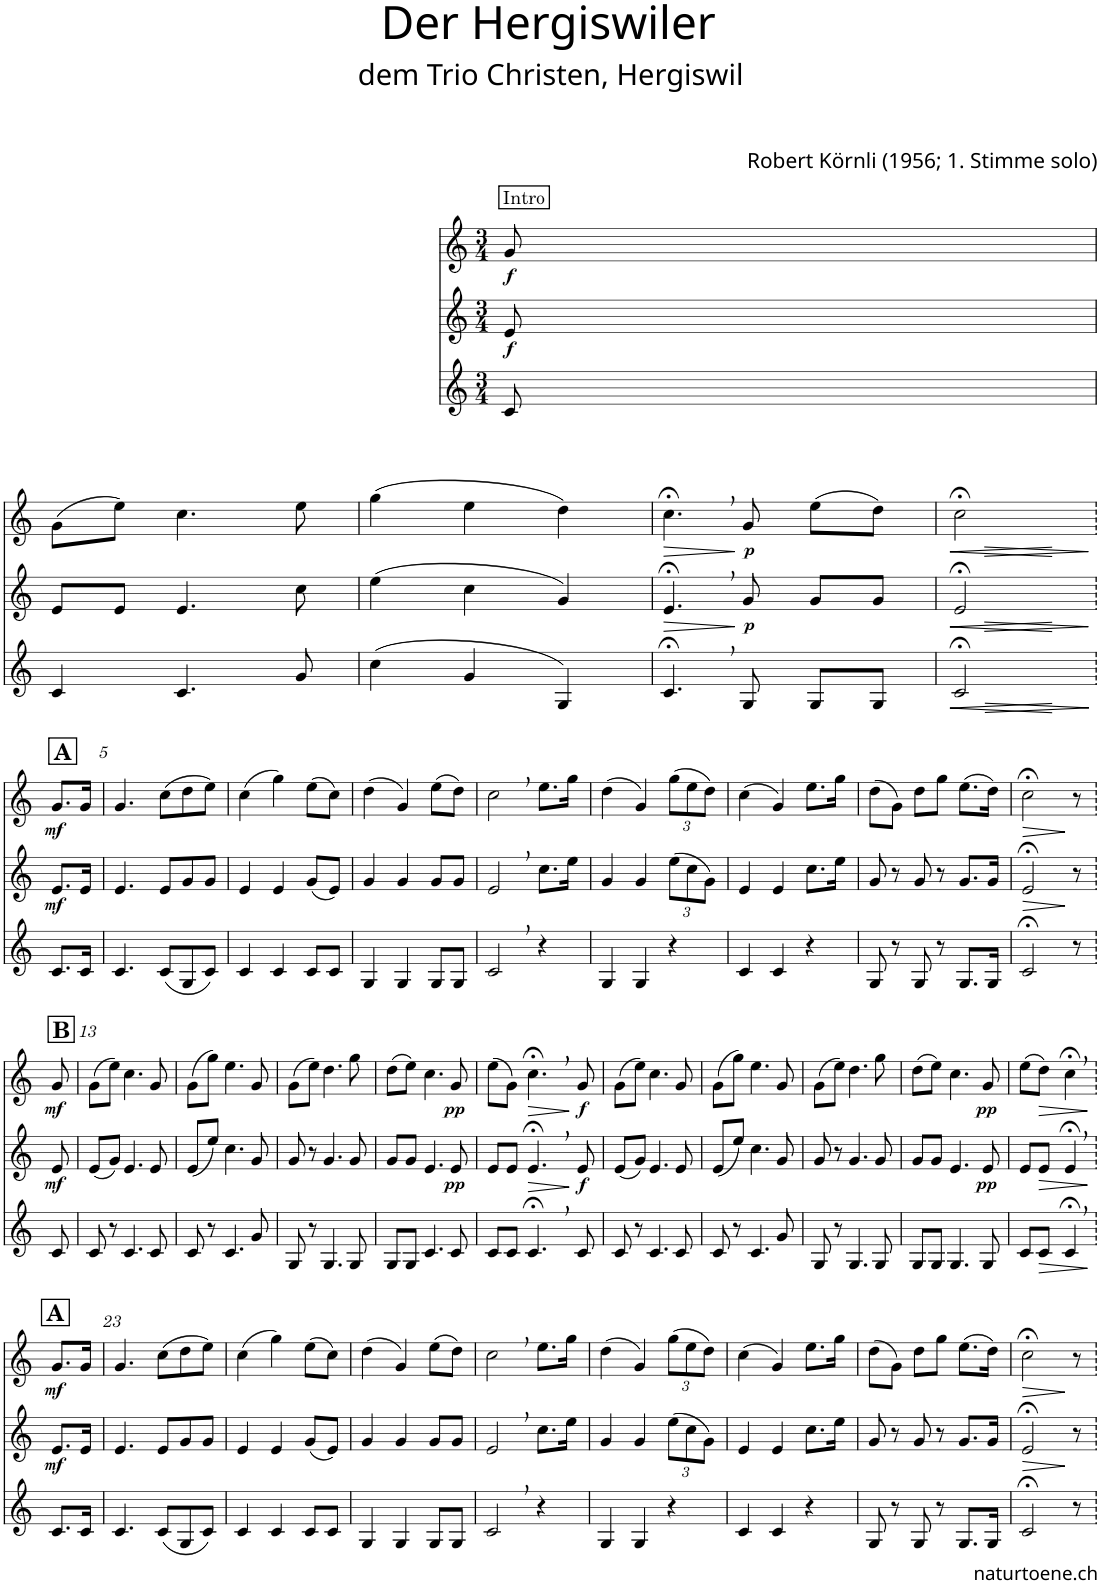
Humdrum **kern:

**kern	**dynam	**kern	**dynam	**kern	**dynam
*part3	*part3	*part2	*part2	*part1	*part1
*staff3	*staff3	*staff2	*staff2	*staff1	*staff1
*I"Alphorn	*	*I"Alphorn	*	*I"Alphorn	*
*clefG2	*	*clefG2	*	*clefG2	*
*Trd4c6	*	*Trd4c6	*	*Trd4c6	*
*k[]	*	*k[]	*	*k[]	*
*M3/4	*	*M3/4	*	*M3/4	*
!!LO:REH:place=s1:a:cj:fs=11:t=Intro
=	=	=	=	=	=
!	!	!	!LO:DY:b	!	!LO:DY:b
8c/	.	8e/	f	8g/	f
!!LO:LB:g=z
=1	=1	=1	=1	=1	=1
4c/	.	8e/L	.	(8g\L	.
.	.	8e/J	.	8ee\J)	.
4.c/	.	4.e/	.	4.cc\	.
8g/	.	8cc\	.	8ee\	.
=2	=2	=2	=2	=2	=2
(4cc\	.	(4ee\	.	(4gg\	.
4g/	.	4cc\	.	4ee\	.
4G/)	.	4g/)	.	4dd\)	.
=3	=3	=3	=3	=3	=3
!	!	!	!LO:HP:b	!	!LO:HP:b
4.c;</	.	4.e;</	>	4.cc;<\	>
!	!	!	!LO:DY:n=1:b	!	!LO:DY:n=1:b
8G/	.	8g/	] p	8g/	] p
8G/L	.	8g/L	.	(8ee\L	.
8G/J	.	8g/J	.	8dd\J)	.
=4	=4	=4	=4	=4	=4
!	!LO:HP:b	!	!	!	!
!	!LO:HP:n=1:b	!	!LO:HP:b	!	!
!	!	!	!LO:HP:n=1:b	!	!LO:HP:b
!	!	!	!	!	!LO:HP:n=1:b
2c;</	< >	2e;</	< >	2cc;<\	< >
.	[	.	[	.	[
!!LO:LB:g=z
=4X1	=4X1	=4X1	=4X1	=4X1	=4X1
!!LO:REH:place=s1:a:B:cj:fs=14:t=A
!	!	!	!LO:DY:b	!	!LO:DY:b
8.c/L	.	8.e/L	mf	8.g/L	mf
16c/Jk	]	16e/Jk	]	16g/Jk	]
=5	=5	=5	=5	=5	=5
4.c/	.	4.e/	.	4.g/	.
(8c/L	.	8e/L	.	(8cc\L	.
8G/	.	8g/	.	8dd\	.
8c/J)	.	8g/J	.	8ee\J)	.
=6	=6	=6	=6	=6	=6
4c/	.	4e/	.	(4cc\	.
4c/	.	4e/	.	4gg\)	.
8c/L	.	(8g/L	.	(8ee\L	.
8c/J	.	8e/J)	.	8cc\J)	.
=7	=7	=7	=7	=7	=7
4G/	.	4g/	.	(4dd\	.
4G/	.	4g/	.	4g/)	.
8G/L	.	8g/L	.	(8ee\L	.
8G/J	.	8g/J	.	8dd\J)	.
=8	=8	=8	=8	=8	=8
2c,/	.	2e,/	.	2cc,\	.
4r	.	8.cc\L	.	8.ee\L	.
.	.	16ee\Jk	.	16gg\Jk	.
=9	=9	=9	=9	=9	=9
4G/	.	4g/	.	(4dd\	.
4G/	.	4g/	.	4g/)	.
*	*	*Xbrackettup	*	*Xbrackettup	*
4r	.	(12ee\L	.	(12gg\L	.
.	.	12cc\	.	12ee\	.
.	.	12g\J)	.	12dd\J)	.
=10	=10	=10	=10	=10	=10
4c/	.	4e/	.	(4cc\	.
4c/	.	4e/	.	4g/)	.
4r	.	8.cc\L	.	8.ee\L	.
.	.	16ee\Jk	.	16gg\Jk	.
=11	=11	=11	=11	=11	=11
8G/	.	8g/	.	(8dd\L	.
8r	.	8r	.	8g\J)	.
8G/	.	8g/	.	8dd\L	.
8r	.	8r	.	8gg\J	.
8.G/L	.	8.g/L	.	(8.ee\L	.
16G/Jk	.	16g/Jk	.	16dd\Jk)	.
=12	=12	=12	=12	=12	=12
!	!	!	!LO:HP:b	!	!LO:HP:b
2c;</	.	2e;</	>	2cc;<\	>
8r	.	8r	]	8r	]
!!LO:LB:g=z
=12X2	=12X2	=12X2	=12X2	=12X2	=12X2
!!LO:REH:place=s1:a:B:cj:fs=14:t=B
!	!	!	!LO:DY:b	!	!LO:DY:b
8c/	.	8e/	mf	8g/	mf
=13	=13	=13	=13	=13	=13
8c/	.	(8e/L	.	(8g\L	.
8r	.	8g/J)	.	8ee\J)	.
4.c/	.	4.e/	.	4.cc\	.
8c/	.	8e/	.	8g/	.
=14	=14	=14	=14	=14	=14
8c/	.	(8e/L	.	(8g\L	.
8r	.	8ee/J)	.	8gg\J)	.
4.c/	.	4.cc\	.	4.ee\	.
8g/	.	8g/	.	8g/	.
=15	=15	=15	=15	=15	=15
8G/	.	8g/	.	(8g\L	.
8r	.	8r	.	8ee\J)	.
4.G/	.	4.g/	.	4.dd\	.
8G/	.	8g/	.	8gg\	.
=16	=16	=16	=16	=16	=16
8G/L	.	8g/L	.	(8dd\L	.
8G/J	.	8g/J	.	8ee\J)	.
4.c/	.	4.e/	.	4.cc\	.
!	!	!	!LO:DY:b	!	!LO:DY:b
8c/	.	8e/	pp	8g/	pp
=17	=17	=17	=17	=17	=17
8c/L	.	8e/L	.	(8ee\L	.
8c/J	.	8e/J	.	8g\J)	.
!	!	!	!LO:HP:b	!	!LO:HP:b
4.c;<,/	.	4.e;<,/	>	4.cc;<,\	>
!	!	!	!LO:DY:n=1:b	!	!LO:DY:n=1:b
8c/	.	8e/	] f	8g/	] f
=18	=18	=18	=18	=18	=18
8c/	.	(8e/L	.	(8g\L	.
8r	.	8g/J)	.	8ee\J)	.
4.c/	.	4.e/	.	4.cc\	.
8c/	.	8e/	.	8g/	.
=19	=19	=19	=19	=19	=19
8c/	.	(8e/L	.	(8g\L	.
8r	.	8ee/J)	.	8gg\J)	.
4.c/	.	4.cc\	.	4.ee\	.
8g/	.	8g/	.	8g/	.
=20	=20	=20	=20	=20	=20
8G/	.	8g/	.	(8g\L	.
8r	.	8r	.	8ee\J)	.
4.G/	.	4.g/	.	4.dd\	.
8G/	.	8g/	.	8gg\	.
=21	=21	=21	=21	=21	=21
8G/L	.	8g/L	.	(8dd\L	.
8G/J	.	8g/J	.	8ee\J)	.
4.G/	.	4.e/	.	4.cc\	.
!	!	!	!LO:DY:b	!	!LO:DY:b
8G/	.	8e/	pp	8g/	pp
=22	=22	=22	=22	=22	=22
8c/L	.	8e/L	.	(8ee\L	.
!	!LO:HP:b	!	!LO:HP:b	!	!LO:HP:b
8c/J	>	8e/J	>	8dd\J)	>
4c;<,/	.	4e;<,/	.	4cc;<,\	.
.	]	.	]	.	]
!!LO:LB:g=z
=22X3	=22X3	=22X3	=22X3	=22X3	=22X3
!!LO:REH:place=s1:a:B:cj:fs=14:t=A
!	!	!	!LO:DY:b	!	!LO:DY:b
8.c/L	.	8.e/L	mf	8.g/L	mf
16c/Jk	.	16e/Jk	.	16g/Jk	.
=23	=23	=23	=23	=23	=23
4.c/	.	4.e/	.	4.g/	.
(8c/L	.	8e/L	.	(8cc\L	.
8G/	.	8g/	.	8dd\	.
8c/J)	.	8g/J	.	8ee\J)	.
=24	=24	=24	=24	=24	=24
4c/	.	4e/	.	(4cc\	.
4c/	.	4e/	.	4gg\)	.
8c/L	.	(8g/L	.	(8ee\L	.
8c/J	.	8e/J)	.	8cc\J)	.
=25	=25	=25	=25	=25	=25
4G/	.	4g/	.	(4dd\	.
4G/	.	4g/	.	4g/)	.
8G/L	.	8g/L	.	(8ee\L	.
8G/J	.	8g/J	.	8dd\J)	.
=26	=26	=26	=26	=26	=26
2c,/	.	2e,/	.	2cc,\	.
4r	.	8.cc\L	.	8.ee\L	.
.	.	16ee\Jk	.	16gg\Jk	.
=27	=27	=27	=27	=27	=27
4G/	.	4g/	.	(4dd\	.
4G/	.	4g/	.	4g/)	.
4r	.	(12ee\L	.	(12gg\L	.
.	.	12cc\	.	12ee\	.
.	.	12g\J)	.	12dd\J)	.
=28	=28	=28	=28	=28	=28
4c/	.	4e/	.	(4cc\	.
4c/	.	4e/	.	4g/)	.
4r	.	8.cc\L	.	8.ee\L	.
.	.	16ee\Jk	.	16gg\Jk	.
=29	=29	=29	=29	=29	=29
8G/	.	8g/	.	(8dd\L	.
8r	.	8r	.	8g\J)	.
8G/	.	8g/	.	8dd\L	.
8r	.	8r	.	8gg\J	.
8.G/L	.	8.g/L	.	(8.ee\L	.
16G/Jk	.	16g/Jk	.	16dd\Jk)	.
=30	=30	=30	=30	=30	=30
!	!	!	!LO:HP:b	!	!LO:HP:b
2c;</	.	2e;</	>	2cc;<\	>
8r	.	8r	]	8r	]
=	=	=	=	=	=
*-	*-	*-	*-	*-	*-
